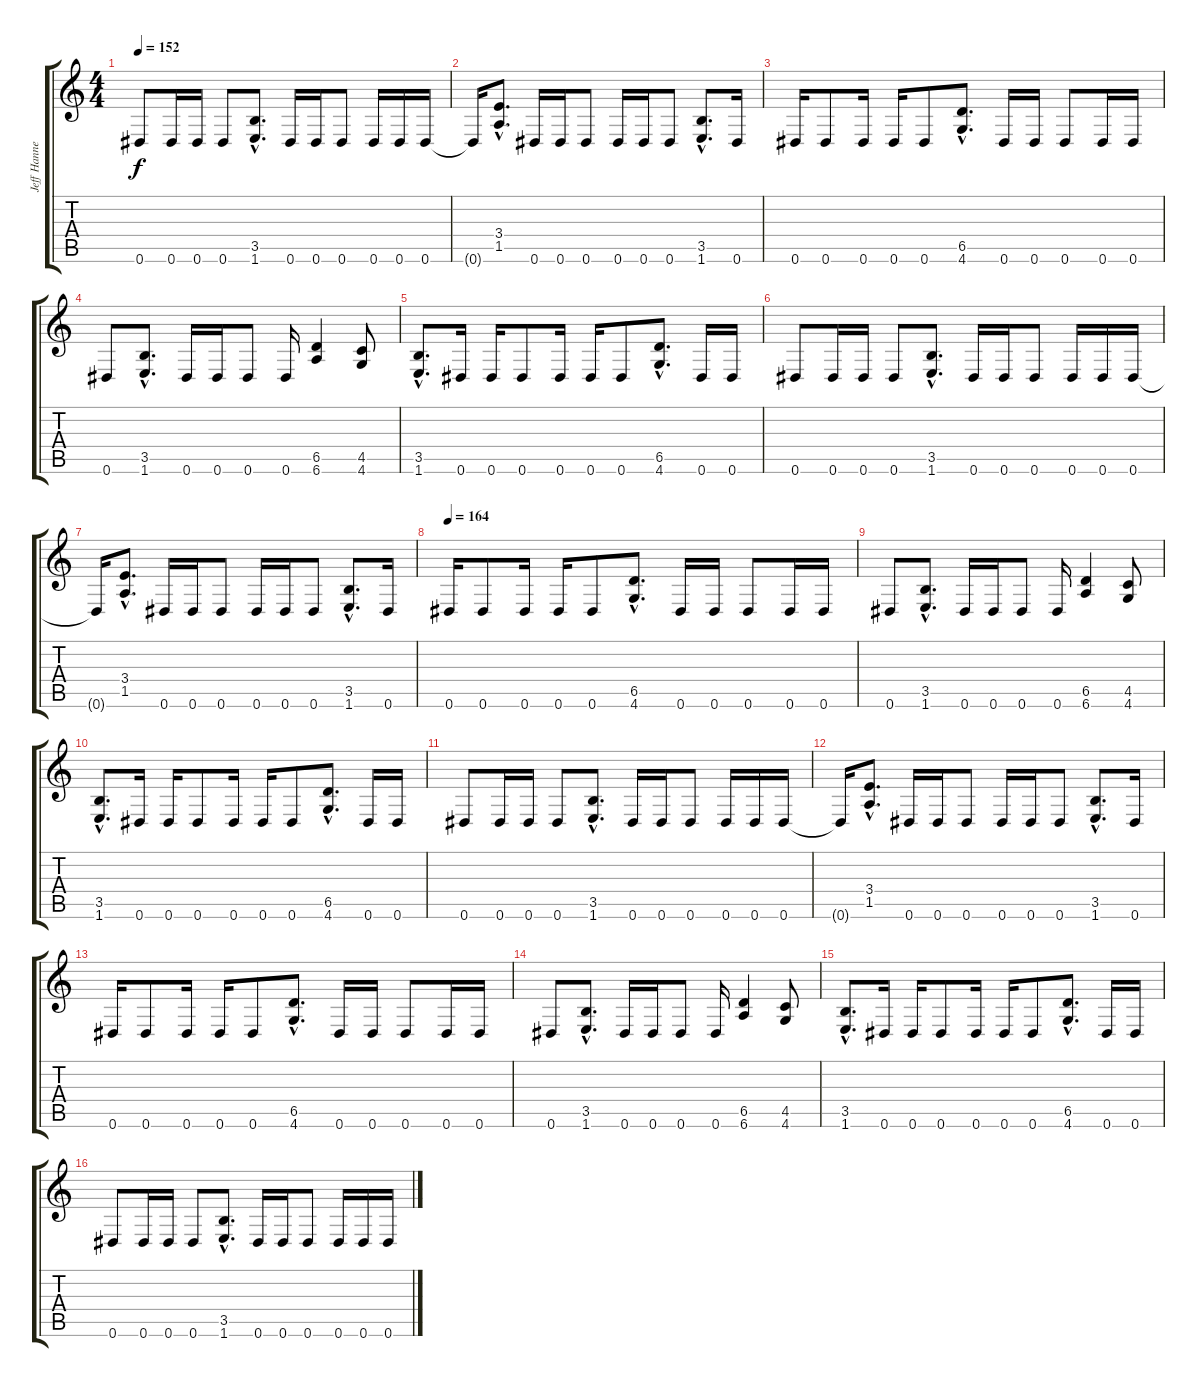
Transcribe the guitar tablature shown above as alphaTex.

\track ("Jeff Hanneman" "Jeff Hanne") {instrument distortionguitar}
\staff {score tabs}
\tuning (Eb4 Bb3 Gb3 Db3 Ab2 Eb2) {hide}
\ts (4 4)
\tempo 152
\clef g2
\ks c
0.6.8{dy f} 0.6.16 0.6.16 0.6.8 (3.5{hac} 1.6{hac}).8{d} 0.6.16 0.6.16 0.6.8 0.6.16 0.6.16 0.6.16 |
0.6{t}.16 (3.4{hac} 1.5{hac}).8{d} 0.6.16 0.6.16 0.6.8 0.6.16 0.6.16 0.6.8 (3.5{hac} 1.6{hac}).8{d} 0.6.16 |
0.6.16 0.6.8 0.6.16 0.6.16 0.6.8 (6.5{hac} 4.6{hac}).8{d} 0.6.16 0.6.16 0.6.8 0.6.16 0.6.16 |
0.6.8 (3.5{hac} 1.6{hac}).8{d} 0.6.16 0.6.16 0.6.8 0.6.16 (6.5 6.6).4 (4.5 4.6).8 |
(3.5{hac} 1.6{hac}).8{d} 0.6.16 0.6.16 0.6.8 0.6.16 0.6.16 0.6.8 (6.5{hac} 4.6{hac}).8{d} 0.6.16 0.6.16 |
0.6.8 0.6.16 0.6.16 0.6.8 (3.5{hac} 1.6{hac}).8{d} 0.6.16 0.6.16 0.6.8 0.6.16 0.6.16 0.6.16 |
0.6{t}.16 (3.4{hac} 1.5{hac}).8{d} 0.6.16 0.6.16 0.6.8 0.6.16 0.6.16 0.6.8 (3.5{hac} 1.6{hac}).8{d} 0.6.16 |
\tempo 164
0.6.16 0.6.8 0.6.16 0.6.16 0.6.8 (6.5{hac} 4.6{hac}).8{d} 0.6.16 0.6.16 0.6.8 0.6.16 0.6.16 |
0.6.8 (3.5{hac} 1.6{hac}).8{d} 0.6.16 0.6.16 0.6.8 0.6.16 (6.5 6.6).4 (4.5 4.6).8 |
(3.5{hac} 1.6{hac}).8{d} 0.6.16 0.6.16 0.6.8 0.6.16 0.6.16 0.6.8 (6.5{hac} 4.6{hac}).8{d} 0.6.16 0.6.16 |
0.6.8 0.6.16 0.6.16 0.6.8 (3.5{hac} 1.6{hac}).8{d} 0.6.16 0.6.16 0.6.8 0.6.16 0.6.16 0.6.16 |
0.6{t}.16 (3.4{hac} 1.5{hac}).8{d} 0.6.16 0.6.16 0.6.8 0.6.16 0.6.16 0.6.8 (3.5{hac} 1.6{hac}).8{d} 0.6.16 |
0.6.16 0.6.8 0.6.16 0.6.16 0.6.8 (6.5{hac} 4.6{hac}).8{d} 0.6.16 0.6.16 0.6.8 0.6.16 0.6.16 |
0.6.8 (3.5{hac} 1.6{hac}).8{d} 0.6.16 0.6.16 0.6.8 0.6.16 (6.5 6.6).4 (4.5 4.6).8 |
(3.5{hac} 1.6{hac}).8{d} 0.6.16 0.6.16 0.6.8 0.6.16 0.6.16 0.6.8 (6.5{hac} 4.6{hac}).8{d} 0.6.16 0.6.16 |
0.6.8 0.6.16 0.6.16 0.6.8 (3.5{hac} 1.6{hac}).8{d} 0.6.16 0.6.16 0.6.8 0.6.16 0.6.16 0.6.16
